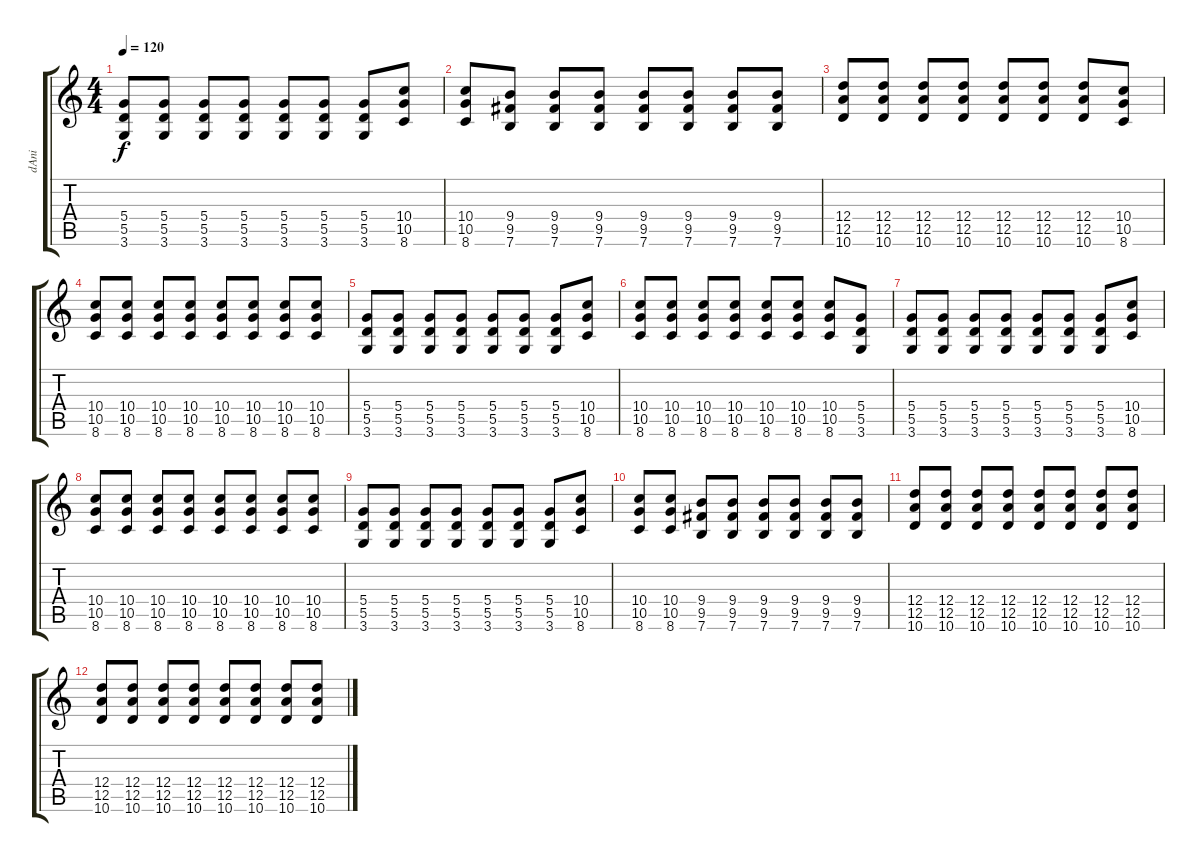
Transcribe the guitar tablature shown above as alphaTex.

\track ("dAni" "dAni") {instrument distortionguitar}
\staff {score tabs}
\tuning (E4 B3 G3 D3 A2 E2) {hide}
\ts (4 4)
\tempo 120
\clef g2
\ks c
(5.4 5.5 3.6).8{dy f} (5.4 5.5 3.6).8 (5.4 5.5 3.6).8 (5.4 5.5 3.6).8 (5.4 5.5 3.6).8 (5.4 5.5 3.6).8 (5.4 5.5 3.6).8 (10.4 10.5 8.6).8 |
(10.4 10.5 8.6).8 (9.4 9.5 7.6).8 (9.4 9.5 7.6).8 (9.4 9.5 7.6).8 (9.4 9.5 7.6).8 (9.4 9.5 7.6).8 (9.4 9.5 7.6).8 (9.4 9.5 7.6).8 |
(12.4 12.5 10.6).8 (12.4 12.5 10.6).8 (12.4 12.5 10.6).8 (12.4 12.5 10.6).8 (12.4 12.5 10.6).8 (12.4 12.5 10.6).8 (12.4 12.5 10.6).8 (10.4 10.5 8.6).8 |
(10.4 10.5 8.6).8 (10.4 10.5 8.6).8 (10.4 10.5 8.6).8 (10.4 10.5 8.6).8 (10.4 10.5 8.6).8 (10.4 10.5 8.6).8 (10.4 10.5 8.6).8 (10.4 10.5 8.6).8 |
(5.4 5.5 3.6).8 (5.4 5.5 3.6).8 (5.4 5.5 3.6).8 (5.4 5.5 3.6).8 (5.4 5.5 3.6).8 (5.4 5.5 3.6).8 (5.4 5.5 3.6).8 (10.4 10.5 8.6).8 |
(10.4 10.5 8.6).8 (10.4 10.5 8.6).8 (10.4 10.5 8.6).8 (10.4 10.5 8.6).8 (10.4 10.5 8.6).8 (10.4 10.5 8.6).8 (10.4 10.5 8.6).8 (5.4 5.5 3.6).8 |
(5.4 5.5 3.6).8 (5.4 5.5 3.6).8 (5.4 5.5 3.6).8 (5.4 5.5 3.6).8 (5.4 5.5 3.6).8 (5.4 5.5 3.6).8 (5.4 5.5 3.6).8 (10.4 10.5 8.6).8 |
(10.4 10.5 8.6).8 (10.4 10.5 8.6).8 (10.4 10.5 8.6).8 (10.4 10.5 8.6).8 (10.4 10.5 8.6).8 (10.4 10.5 8.6).8 (10.4 10.5 8.6).8 (10.4 10.5 8.6).8 |
(5.4 5.5 3.6).8 (5.4 5.5 3.6).8 (5.4 5.5 3.6).8 (5.4 5.5 3.6).8 (5.4 5.5 3.6).8 (5.4 5.5 3.6).8 (5.4 5.5 3.6).8 (10.4 10.5 8.6).8 |
(10.4 10.5 8.6).8 (10.4 10.5 8.6).8 (9.4 9.5 7.6).8 (9.4 9.5 7.6).8 (9.4 9.5 7.6).8 (9.4 9.5 7.6).8 (9.4 9.5 7.6).8 (9.4 9.5 7.6).8 |
(12.4 12.5 10.6).8 (12.4 12.5 10.6).8 (12.4 12.5 10.6).8 (12.4 12.5 10.6).8 (12.4 12.5 10.6).8 (12.4 12.5 10.6).8 (12.4 12.5 10.6).8 (12.4 12.5 10.6).8 |
(12.4 12.5 10.6).8 (12.4 12.5 10.6).8 (12.4 12.5 10.6).8 (12.4 12.5 10.6).8 (12.4 12.5 10.6).8 (12.4 12.5 10.6).8 (12.4 12.5 10.6).8 (12.4 12.5 10.6).8
